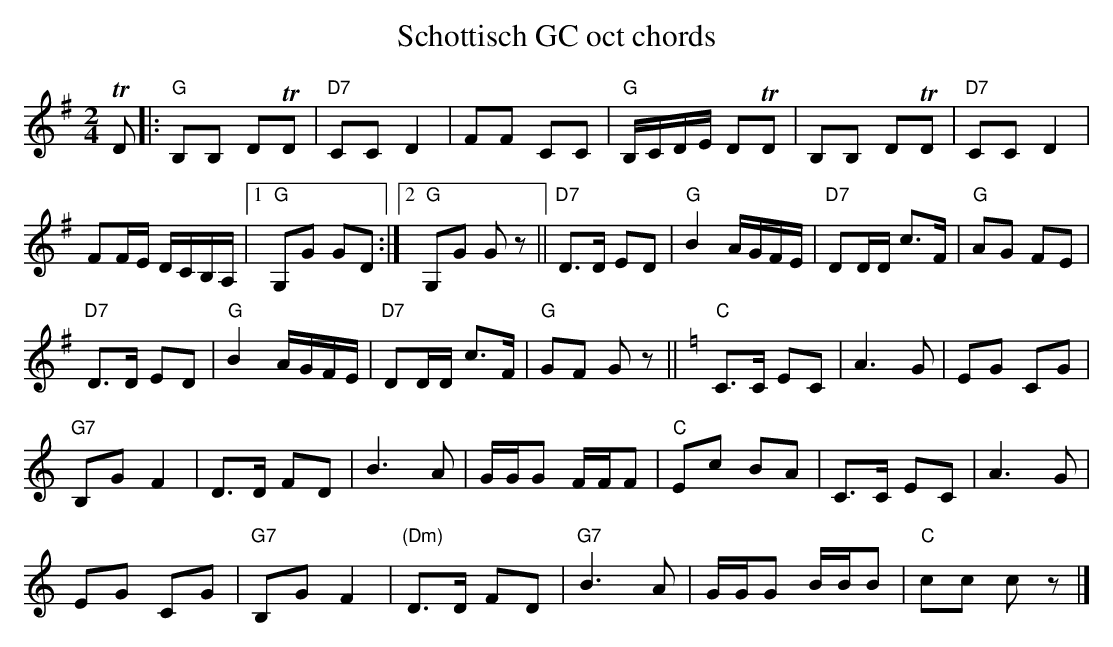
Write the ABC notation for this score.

X:1
T:Schottisch GC oct chords
M:2/4
L:1/16
K:Gmaj%%MIDI gchordon
TD2 |: "G"B,2B,2 D2TD2 | "D7"C2C2D4 | F2F2 C2C2 | "G"B,CDE D2TD2 | B,2B,2 D2TD2 | "D7"C2C2D4 |
F2FE DCB,A, |1 "G"G,2G2 G2D2 :|2 "G"G,2G2 G2z2 || "D7"D3D E2D2 | "G"B4 AGFE | "D7"D2DD c3F | "G"A2G2 F2E2 |
"D7"D3D E2D2 | "G"B4 AGFE | "D7"D2DD c3F | "G"G2F2 G2z2 || [K:Cmaj] "C"C3C E2C2 | A6G2 | E2G2 C2G2 |
"G7"B,2G2F4 | D3D F2D2 | B6A2 | GGG2 FFF2 | "C"E2c2 B2A2 | C3C E2C2 | A6G2 |
E2G2 C2G2 | "G7"B,2G2 F4 | "(Dm)"D3D F2D2 | "G7"B6A2 | GGG2 BBB2 | "C"c2c2 c2z2 |]
